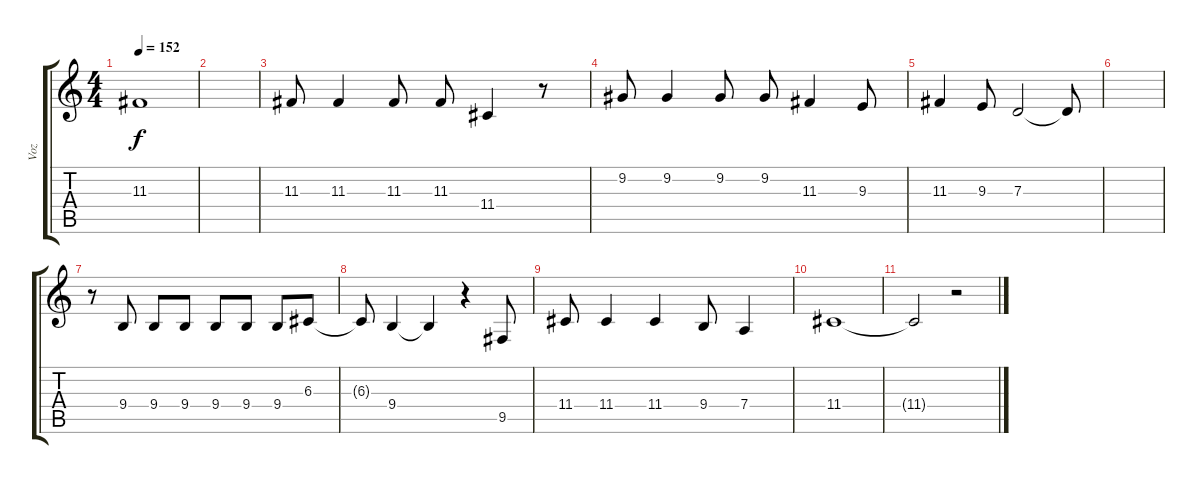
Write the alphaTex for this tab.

\track ("Voz" "Voz") {instrument bassoon}
\staff {score tabs}
\tuning (E4 B3 G3 D3 A2 E2) {hide}
\ts (4 4)
\tempo 152
\clef g2
\ks c
11.3{t}.1{dy f} |
|
11.3.8 11.3.4 11.3.8 11.3.8 11.4.4 r.8 |
9.2.8 9.2.4 9.2.8 9.2.8 11.3.4 9.3.8 |
11.3.4 9.3.8 7.3.2 7.3{t}.8 |
|
r.8 9.4.8 9.4.8 9.4.8 9.4.8 9.4.8 9.4.8 6.3.8 |
6.3{t}.8 9.4.4 9.4{t}.4 r.4 9.5.8 |
11.4.8 11.4.4 11.4.4 9.4.8 7.4.4 |
11.4.1 |
11.4{t}.2 r.2
